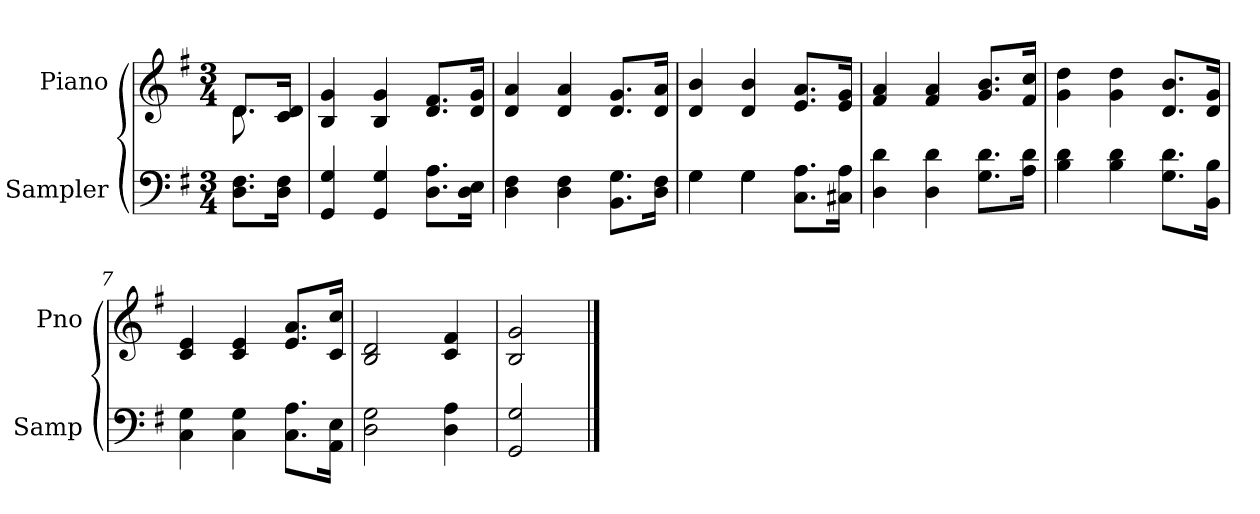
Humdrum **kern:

**kern	**kern
*part2	*part1
*staff2	*staff1
*I"Sampler	*I"Piano
*I'Samp	*I'Pno
*clefF4	*clefG2
*k[f#]	*k[f#]
*G:	*G:
*M3/4	*M3/4
=1	=1
*	*^
8.D\ 8.F#\L	8.d/L	8.d
16D\ 16F#\Jk	16c/ 16d/Jk	16ryy
*	*v	*v
=2	=2
4GG 4G	4B 4g
4GG 4G	4B 4g
8.D\ 8.A\L	8.d/ 8.f#/L
16D\ 16E\Jk	16d/ 16g/Jk
=3	=3
4D 4F#	4d 4a
4D 4F#	4d 4a
8.BB\ 8.G\L	8.d/ 8.g/L
16D\ 16F#\Jk	16d/ 16a/Jk
=4	=4
*^	*
4G\	4G	4d 4b
4G\	4G	4d 4b
8.C\ 8.A\L	4ryy	8.e/ 8.a/L
16C#X\ 16A\Jk	.	16e/ 16g/Jk
*v	*v	*
=5	=5
4D 4d	4f# 4a
4D 4d	4f# 4a
8.G\ 8.d\L	8.g/ 8.b/L
16A\ 16d\Jk	16f#/ 16cc/Jk
=6	=6
4B 4d	4g 4dd
4B 4d	4g 4dd
8.G\ 8.d\L	8.d/ 8.b/L
16BB\ 16B\Jk	16d/ 16g/Jk
=7	=7
4C 4G	4c 4e
4C 4G	4c 4e
8.C\ 8.A\L	8.e/ 8.a/L
16AA\ 16E\Jk	16c/ 16cc/Jk
=8	=8
2D 2G	2B 2d
4D 4A	4c 4f#
=9	=9
2GG 2G	2B 2g
==	==
*-	*-
